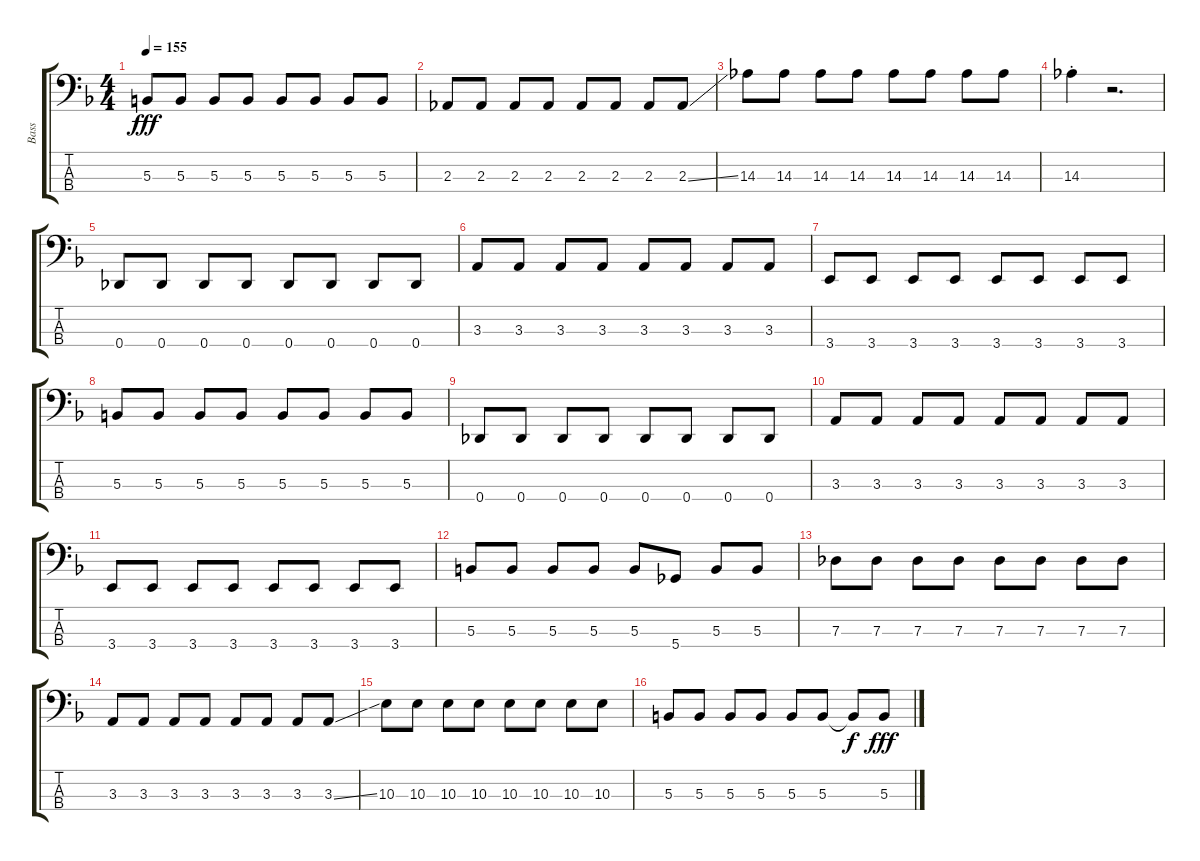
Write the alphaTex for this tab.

\track ("Bass" "Bass") {instrument electricbassfinger}
\staff {score tabs}
\tuning (E2 B1 Gb1 Db1) {hide}
\ts (4 4)
\tempo 155
\clef f4
\ks dminor
5.3.8{dy fff} 5.3.8 5.3.8 5.3.8 5.3.8 5.3.8 5.3.8 5.3.8 |
2.3.8 2.3.8 2.3.8 2.3.8 2.3.8 2.3.8 2.3.8 2.3{ss}.8 |
14.3.8 14.3.8 14.3.8 14.3.8 14.3.8 14.3.8 14.3.8 14.3.8 |
14.3{st}.4 r.2{d} |
0.4.8 0.4.8 0.4.8 0.4.8 0.4.8 0.4.8 0.4.8 0.4.8 |
3.3.8 3.3.8 3.3.8 3.3.8 3.3.8 3.3.8 3.3.8 3.3.8 |
3.4.8 3.4.8 3.4.8 3.4.8 3.4.8 3.4.8 3.4.8 3.4.8 |
5.3.8 5.3.8 5.3.8 5.3.8 5.3.8 5.3.8 5.3.8 5.3.8 |
0.4.8 0.4.8 0.4.8 0.4.8 0.4.8 0.4.8 0.4.8 0.4.8 |
3.3.8 3.3.8 3.3.8 3.3.8 3.3.8 3.3.8 3.3.8 3.3.8 |
3.4.8 3.4.8 3.4.8 3.4.8 3.4.8 3.4.8 3.4.8 3.4.8 |
5.3.8 5.3.8 5.3.8 5.3.8 5.3.8 5.4.8 5.3.8 5.3.8 |
7.3.8 7.3.8 7.3.8 7.3.8 7.3.8 7.3.8 7.3.8 7.3.8 |
3.3.8 3.3.8 3.3.8 3.3.8 3.3.8 3.3.8 3.3.8 3.3{ss}.8 |
10.3.8 10.3.8 10.3.8 10.3.8 10.3.8 10.3.8 10.3.8 10.3.8 |
5.3.8 5.3.8 5.3.8 5.3.8 5.3.8 5.3.8 5.3{t}.8{dy f} 5.3.8{dy fff}
